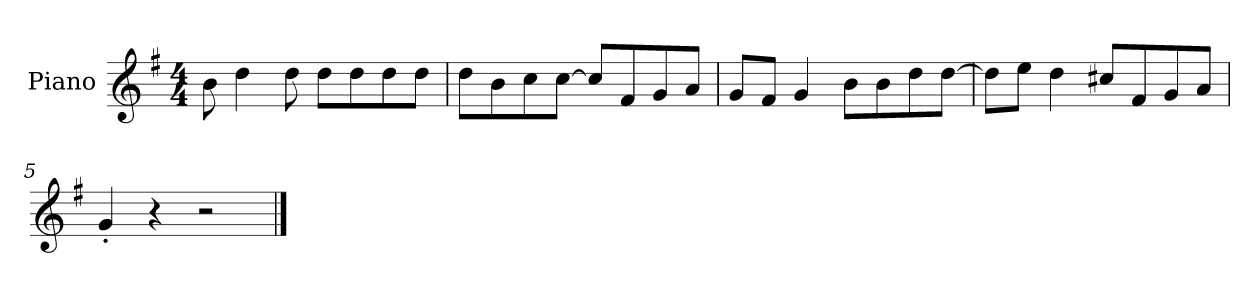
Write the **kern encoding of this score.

**kern
*part1
*staff1
*I"Piano
*I'P-no
*clefG2
*k[f#]
*M4/4
*MM90
=1
8b\
4dd\
8dd\
8dd\L
8dd\
8dd\
8dd\J
=2
8dd\L
8b\
8cc\
[8cc\J
8cc/L]
8f#/
8g/
8a/J
=3
8g/L
8f#/J
4g/
8b\L
8b\
8dd\
[8dd\J
=4
8dd\L]
8ee\J
4dd\
8cc#X/L
8f#/
8g/
8a/J
=5
4g'/
4r
2r
==
*-
